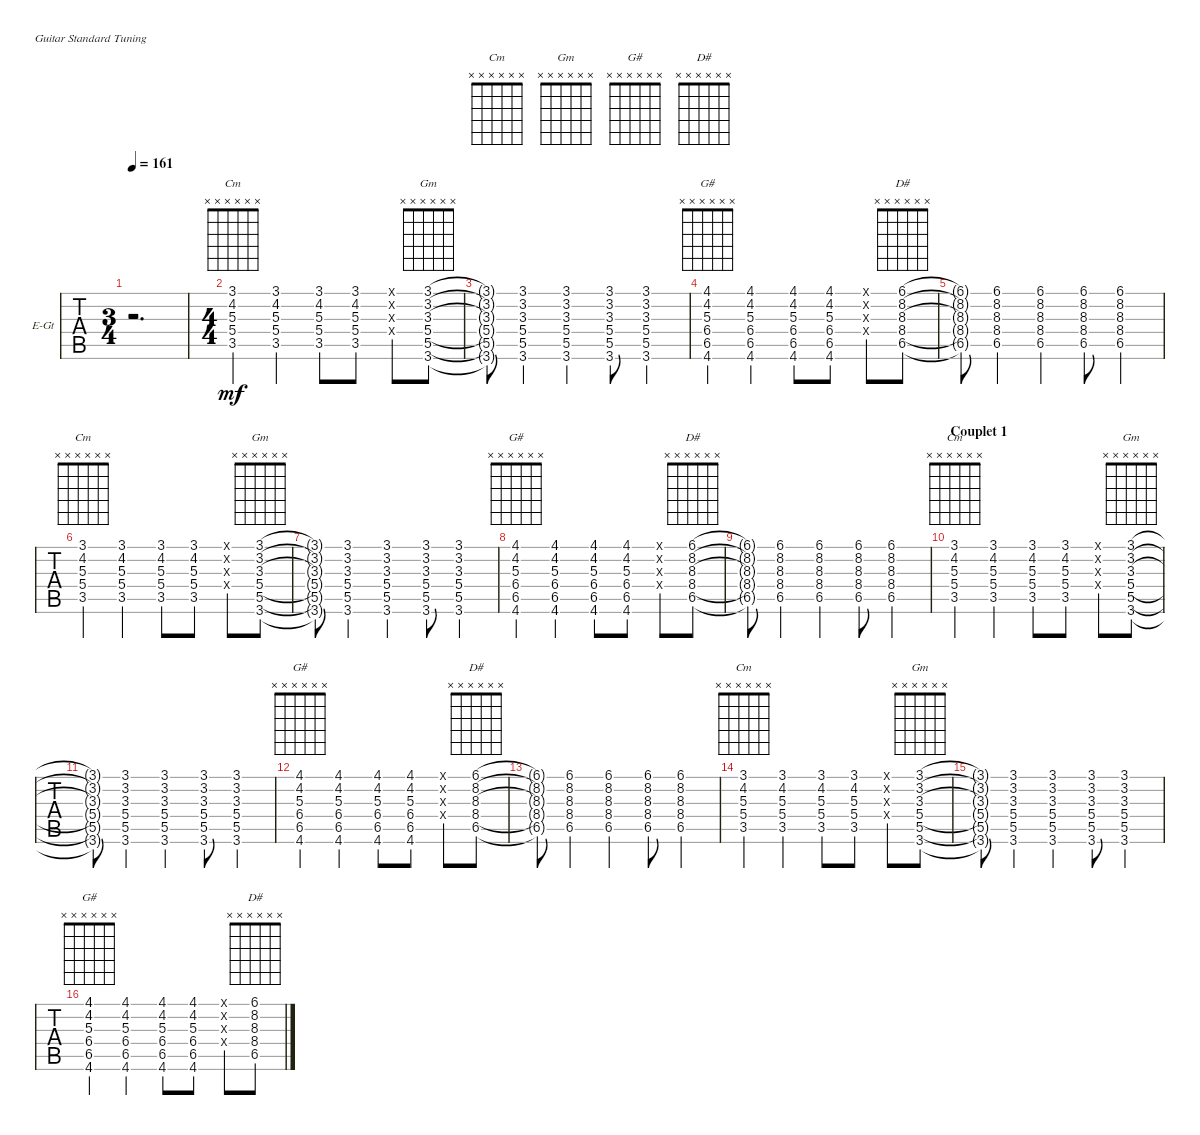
\defaultSystemsLayout 4
\bracketExtendMode groupsimilarinstruments
\firstSystemTrackNameOrientation horizontal
\otherSystemsTrackNameOrientation horizontal
\chordDiagramsInScore
\track ("Guitare 2 " "E-Gt") {instrument overdrivenguitar}
\staff {tabs}
\tuning (E4 B3 G3 D3 A2 E2)
\chord ("Cm" x x x x x x)
\chord ("Gm" x x x x x x)
\chord ("G#" x x x x x x)
\chord ("D#" x x x x x x)
\ts (3 4)
\tempo 161
\clef g2
\ks c
r.2{d dy mf instrument overdrivenguitar} |
\ts (4 4)
(3.5 5.3 4.2 5.4 3.1).4{ch "Cm"} (3.5 5.3 4.2 5.4 3.1).4 (3.5 5.3 4.2 5.4 3.1).8 (3.5 5.3 4.2 5.4 3.1).8 (0.1{x} 0.2{x} 0.3{x} 0.4{x}).8 (5.4 3.3 5.5 3.2 3.1 3.6).8{ch "Gm"} |
(5.4{t} 3.3{t} 5.5{t} 3.2{t} 3.1{t} 3.6{t}).8 (5.4 3.3 5.5 3.2 3.1 3.6).4 (5.4 3.3 5.5 3.2 3.1 3.6).4 (5.4 3.3 5.5 3.2 3.1 3.6).8 (5.4 3.3 5.5 3.2 3.1 3.6).4 |
(4.6 6.5 6.4 5.3 4.2 4.1).4{ch "G#"} (4.6 6.5 6.4 5.3 4.2 4.1).4 (4.6 6.5 6.4 5.3 4.2 4.1).8 (4.6 6.5 6.4 5.3 4.2 4.1).8 (0.1{x} 0.2{x} 0.3{x} 0.4{x}).8 (6.5 8.4 8.3 8.2 6.1).8{ch "D#"} |
(6.5{t} 8.4{t} 8.3{t} 8.2{t} 6.1{t}).8 (6.5 8.4 8.3 8.2 6.1).4 (6.5 8.4 8.3 8.2 6.1).4 (6.5 8.4 8.3 8.2 6.1).8 (6.5 8.4 8.3 8.2 6.1).4 |
(3.5 5.3 4.2 5.4 3.1).4{ch "Cm"} (3.5 5.3 4.2 5.4 3.1).4 (3.5 5.3 4.2 5.4 3.1).8 (3.5 5.3 4.2 5.4 3.1).8 (0.1{x} 0.2{x} 0.3{x} 0.4{x}).8 (5.4 3.3 5.5 3.2 3.1 3.6).8{ch "Gm"} |
(5.4{t} 3.3{t} 5.5{t} 3.2{t} 3.1{t} 3.6{t}).8 (5.4 3.3 5.5 3.2 3.1 3.6).4 (5.4 3.3 5.5 3.2 3.1 3.6).4 (5.4 3.3 5.5 3.2 3.1 3.6).8 (5.4 3.3 5.5 3.2 3.1 3.6).4 |
(4.6 6.5 6.4 5.3 4.2 4.1).4{ch "G#"} (4.6 6.5 6.4 5.3 4.2 4.1).4 (4.6 6.5 6.4 5.3 4.2 4.1).8 (4.6 6.5 6.4 5.3 4.2 4.1).8 (0.1{x} 0.2{x} 0.3{x} 0.4{x}).8 (6.5 8.4 8.3 8.2 6.1).8{ch "D#"} |
(6.5{t} 8.4{t} 8.3{t} 8.2{t} 6.1{t}).8 (6.5 8.4 8.3 8.2 6.1).4 (6.5 8.4 8.3 8.2 6.1).4 (6.5 8.4 8.3 8.2 6.1).8 (6.5 8.4 8.3 8.2 6.1).4 |
\section ("" "Couplet 1")
(3.5 5.3 4.2 5.4 3.1).4{ch "Cm"} (3.5 5.3 4.2 5.4 3.1).4 (3.5 5.3 4.2 5.4 3.1).8 (3.5 5.3 4.2 5.4 3.1).8 (0.1{x} 0.2{x} 0.3{x} 0.4{x}).8 (5.4 3.3 5.5 3.2 3.1 3.6).8{ch "Gm"} |
(5.4{t} 3.3{t} 5.5{t} 3.2{t} 3.1{t} 3.6{t}).8 (5.4 3.3 5.5 3.2 3.1 3.6).4 (5.4 3.3 5.5 3.2 3.1 3.6).4 (5.4 3.3 5.5 3.2 3.1 3.6).8 (5.4 3.3 5.5 3.2 3.1 3.6).4 |
(4.6 6.5 6.4 5.3 4.2 4.1).4{ch "G#"} (4.6 6.5 6.4 5.3 4.2 4.1).4 (4.6 6.5 6.4 5.3 4.2 4.1).8 (4.6 6.5 6.4 5.3 4.2 4.1).8 (0.1{x} 0.2{x} 0.3{x} 0.4{x}).8 (6.5 8.4 8.3 8.2 6.1).8{ch "D#"} |
(6.5{t} 8.4{t} 8.3{t} 8.2{t} 6.1{t}).8 (6.5 8.4 8.3 8.2 6.1).4 (6.5 8.4 8.3 8.2 6.1).4 (6.5 8.4 8.3 8.2 6.1).8 (6.5 8.4 8.3 8.2 6.1).4 |
(3.5 5.3 4.2 5.4 3.1).4{ch "Cm"} (3.5 5.3 4.2 5.4 3.1).4 (3.5 5.3 4.2 5.4 3.1).8 (3.5 5.3 4.2 5.4 3.1).8 (0.1{x} 0.2{x} 0.3{x} 0.4{x}).8 (5.4 3.3 5.5 3.2 3.1 3.6).8{ch "Gm"} |
(5.4{t} 3.3{t} 5.5{t} 3.2{t} 3.1{t} 3.6{t}).8 (5.4 3.3 5.5 3.2 3.1 3.6).4 (5.4 3.3 5.5 3.2 3.1 3.6).4 (5.4 3.3 5.5 3.2 3.1 3.6).8 (5.4 3.3 5.5 3.2 3.1 3.6).4 |
(4.6 6.5 6.4 5.3 4.2 4.1).4{ch "G#"} (4.6 6.5 6.4 5.3 4.2 4.1).4 (4.6 6.5 6.4 5.3 4.2 4.1).8 (4.6 6.5 6.4 5.3 4.2 4.1).8 (0.1{x} 0.2{x} 0.3{x} 0.4{x}).8 (6.5 8.4 8.3 8.2 6.1).8{ch "D#"}
